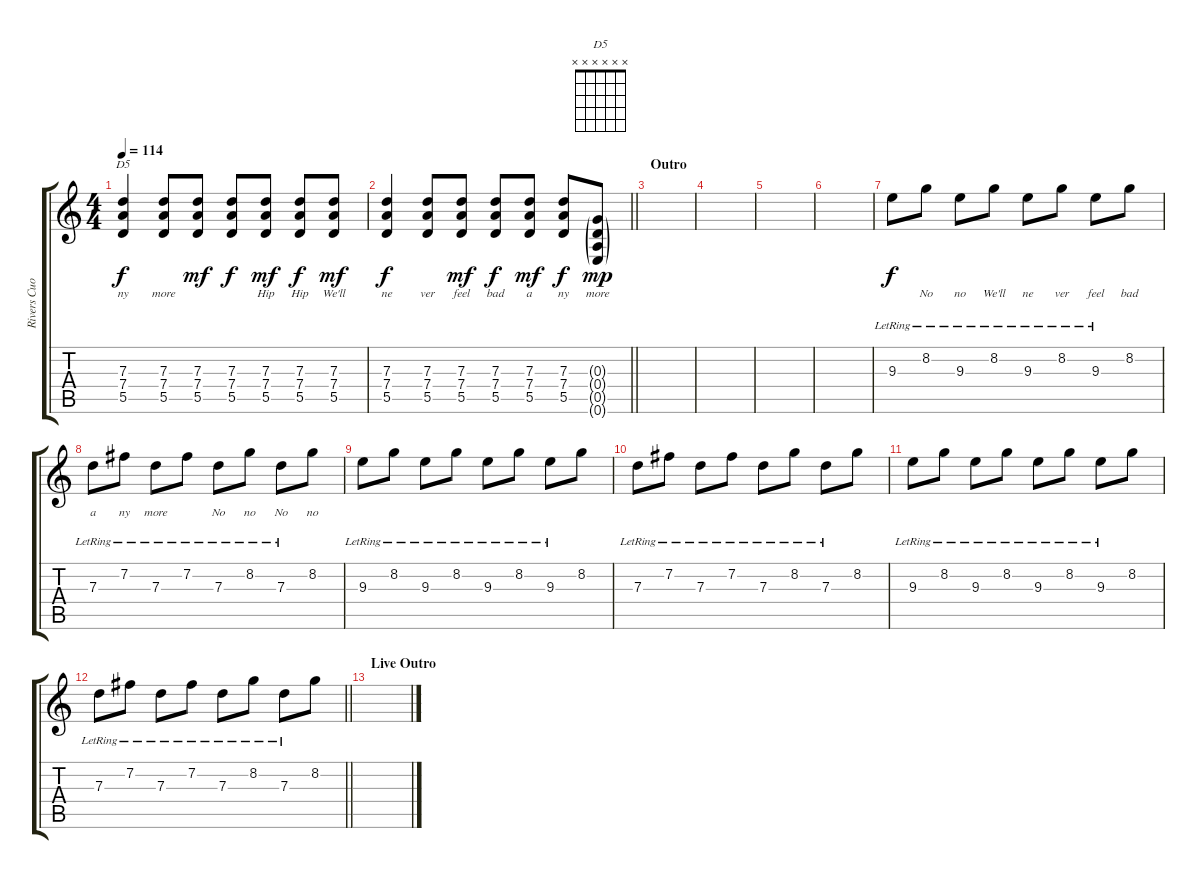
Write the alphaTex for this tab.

\track ("Rivers Cuomo - Guitar (Studio)" "Rivers Cuo") {instrument electricguitarclean}
\staff {score tabs}
\tuning (E4 B3 G3 D3 A2 E2) {hide}
\chord ("D5" x x x x x x)
\ts (4 4)
\tempo 114
\clef g2
\ks c
(7.3 7.4 5.5).4{ch "D5" lyrics (0 "ny") lyrics (1 "") lyrics (2 "") lyrics (3 "") lyrics (4 "") dy f} (7.3 7.4 5.5).8{lyrics (0 "more") lyrics (1 "") lyrics (2 "") lyrics (3 "") lyrics (4 "")} (7.3 7.4 5.5).8{lyrics (0 "") lyrics (1 "") lyrics (2 "") lyrics (3 "") lyrics (4 "") dy mf} (7.3 7.4 5.5).8{lyrics (0 "") lyrics (1 "") lyrics (2 "") lyrics (3 "") lyrics (4 "") dy f} (7.3 7.4 5.5).8{lyrics (0 "Hip") lyrics (1 "") lyrics (2 "") lyrics (3 "") lyrics (4 "") dy mf} (7.3 7.4 5.5).8{lyrics (0 "Hip") lyrics (1 "") lyrics (2 "") lyrics (3 "") lyrics (4 "") dy f} (7.3 7.4 5.5).8{lyrics (0 "We'll") lyrics (1 "") lyrics (2 "") lyrics (3 "") lyrics (4 "") dy mf} |
\barLineRight lightlight
(7.3 7.4 5.5).4{lyrics (0 "ne") lyrics (1 "") lyrics (2 "") lyrics (3 "") lyrics (4 "") dy f} (7.3 7.4 5.5).8{lyrics (0 "ver") lyrics (1 "") lyrics (2 "") lyrics (3 "") lyrics (4 "")} (7.3 7.4 5.5).8{lyrics (0 "feel") lyrics (1 "") lyrics (2 "") lyrics (3 "") lyrics (4 "") dy mf} (7.3 7.4 5.5).8{lyrics (0 "bad") lyrics (1 "") lyrics (2 "") lyrics (3 "") lyrics (4 "") dy f} (7.3 7.4 5.5).8{lyrics (0 "a") lyrics (1 "") lyrics (2 "") lyrics (3 "") lyrics (4 "") dy mf} (7.3 7.4 5.5).8{lyrics (0 "ny") lyrics (1 "") lyrics (2 "") lyrics (3 "") lyrics (4 "") dy f} (0.3{g} 0.4{g} 0.5{g} 0.6{g}).8{lyrics (0 "more") lyrics (1 "") lyrics (2 "") lyrics (3 "") lyrics (4 "") dy mp} |
\section ("" "Outro")
|
|
|
|
9.3{lr}.8{lyrics (0 "") lyrics (1 "") lyrics (2 "") lyrics (3 "") lyrics (4 "") dy f instrument electricguitarclean} 8.2{lr}.8{lyrics (0 "No") lyrics (1 "") lyrics (2 "") lyrics (3 "") lyrics (4 "")} 9.3{lr}.8{lyrics (0 "no") lyrics (1 "") lyrics (2 "") lyrics (3 "") lyrics (4 "")} 8.2{lr}.8{lyrics (0 "We'll") lyrics (1 "") lyrics (2 "") lyrics (3 "") lyrics (4 "")} 9.3{lr}.8{lyrics (0 "ne") lyrics (1 "") lyrics (2 "") lyrics (3 "") lyrics (4 "")} 8.2{lr}.8{lyrics (0 "ver") lyrics (1 "") lyrics (2 "") lyrics (3 "") lyrics (4 "")} 9.3{lr}.8{lyrics (0 "feel") lyrics (1 "") lyrics (2 "") lyrics (3 "") lyrics (4 "")} 8.2.8{lyrics (0 "bad") lyrics (1 "") lyrics (2 "") lyrics (3 "") lyrics (4 "")} |
7.3{lr}.8{lyrics (0 "a") lyrics (1 "") lyrics (2 "") lyrics (3 "") lyrics (4 "")} 7.2{lr}.8{lyrics (0 "ny") lyrics (1 "") lyrics (2 "") lyrics (3 "") lyrics (4 "")} 7.3{lr}.8{lyrics (0 "more") lyrics (1 "") lyrics (2 "") lyrics (3 "") lyrics (4 "")} 7.2{lr}.8{lyrics (0 "") lyrics (1 "") lyrics (2 "") lyrics (3 "") lyrics (4 "")} 7.3{lr}.8{lyrics (0 "No") lyrics (1 "") lyrics (2 "") lyrics (3 "") lyrics (4 "")} 8.2{lr}.8{lyrics (0 "no") lyrics (1 "") lyrics (2 "") lyrics (3 "") lyrics (4 "")} 7.3{lr}.8{lyrics (0 "No") lyrics (1 "") lyrics (2 "") lyrics (3 "") lyrics (4 "")} 8.2.8{lyrics (0 "no") lyrics (1 "") lyrics (2 "") lyrics (3 "") lyrics (4 "")} |
9.3{lr}.8 8.2{lr}.8 9.3{lr}.8 8.2{lr}.8 9.3{lr}.8 8.2{lr}.8 9.3{lr}.8 8.2.8 |
7.3{lr}.8 7.2{lr}.8 7.3{lr}.8 7.2{lr}.8 7.3{lr}.8 8.2{lr}.8 7.3{lr}.8 8.2.8 |
9.3{lr}.8 8.2{lr}.8 9.3{lr}.8 8.2{lr}.8 9.3{lr}.8 8.2{lr}.8 9.3{lr}.8 8.2.8 |
\barLineRight lightlight
7.3{lr}.8 7.2{lr}.8 7.3{lr}.8 7.2{lr}.8 7.3{lr}.8 8.2{lr}.8 7.3{lr}.8 8.2.8 |
\section ("" "Live Outro")
